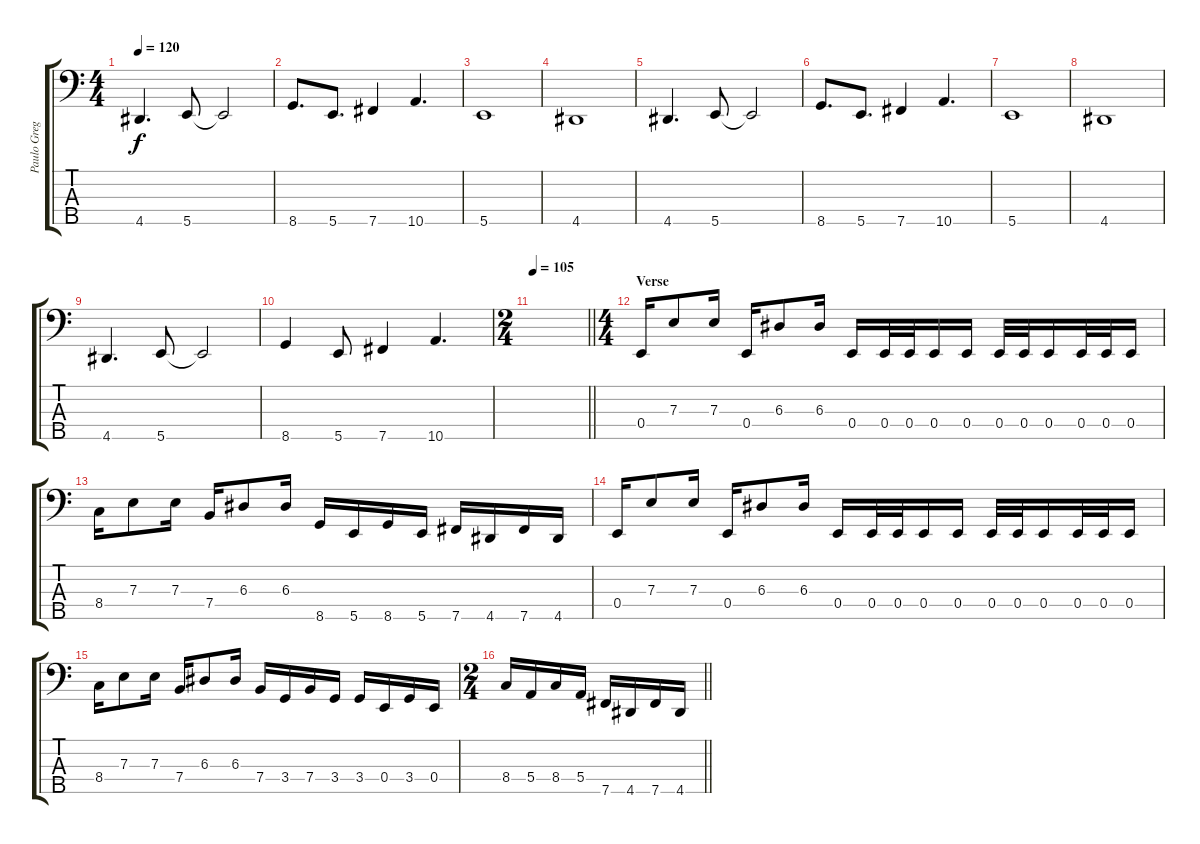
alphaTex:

\track ("Paulo Gregoletto" "Paulo Greg") {instrument electricbassfinger}
\staff {score tabs}
\tuning (G2 D2 A1 E1 B0) {hide}
\ts (4 4)
\tempo 120
\clef f4
\ks c
4.5.4{d dy f} 5.5.8 5.5{t}.2 |
8.5.8{d} 5.5.8{d} 7.5.4 10.5.4{d} |
5.5.1 |
4.5.1 |
4.5.4{d} 5.5.8 5.5{t}.2 |
8.5.8{d} 5.5.8{d} 7.5.4 10.5.4{d} |
5.5.1 |
4.5.1 |
4.5.4{d} 5.5.8 5.5{t}.2 |
8.5.4 5.5.8 7.5.4 10.5.4{d} |
\ts (2 4)
\tempo 105
\barLineRight lightlight
|
\ts (4 4)
\section ("" "Verse")
0.4.16 7.3.8 7.3.16 0.4.16 6.3.8 6.3.16 0.4.16 0.4.32 0.4.32 0.4.16 0.4.16 0.4.32 0.4.32 0.4.16 0.4.32 0.4.32 0.4.16 |
8.4.16 7.3.8 7.3.16 7.4.16 6.3.8 6.3.16 8.5.16 5.5.16 8.5.16 5.5.16 7.5.16 4.5.16 7.5.16 4.5.16 |
0.4.16 7.3.8 7.3.16 0.4.16 6.3.8 6.3.16 0.4.16 0.4.32 0.4.32 0.4.16 0.4.16 0.4.32 0.4.32 0.4.16 0.4.32 0.4.32 0.4.16 |
8.4.16 7.3.8 7.3.16 7.4.16 6.3.8 6.3.16 7.4.16 3.4.16 7.4.16 3.4.16 3.4.16 0.4.16 3.4.16 0.4.16 |
\ts (2 4)
\barLineRight lightlight
8.4.16 5.4.16 8.4.16 5.4.16 7.5.16 4.5.16 7.5.16 4.5.16
